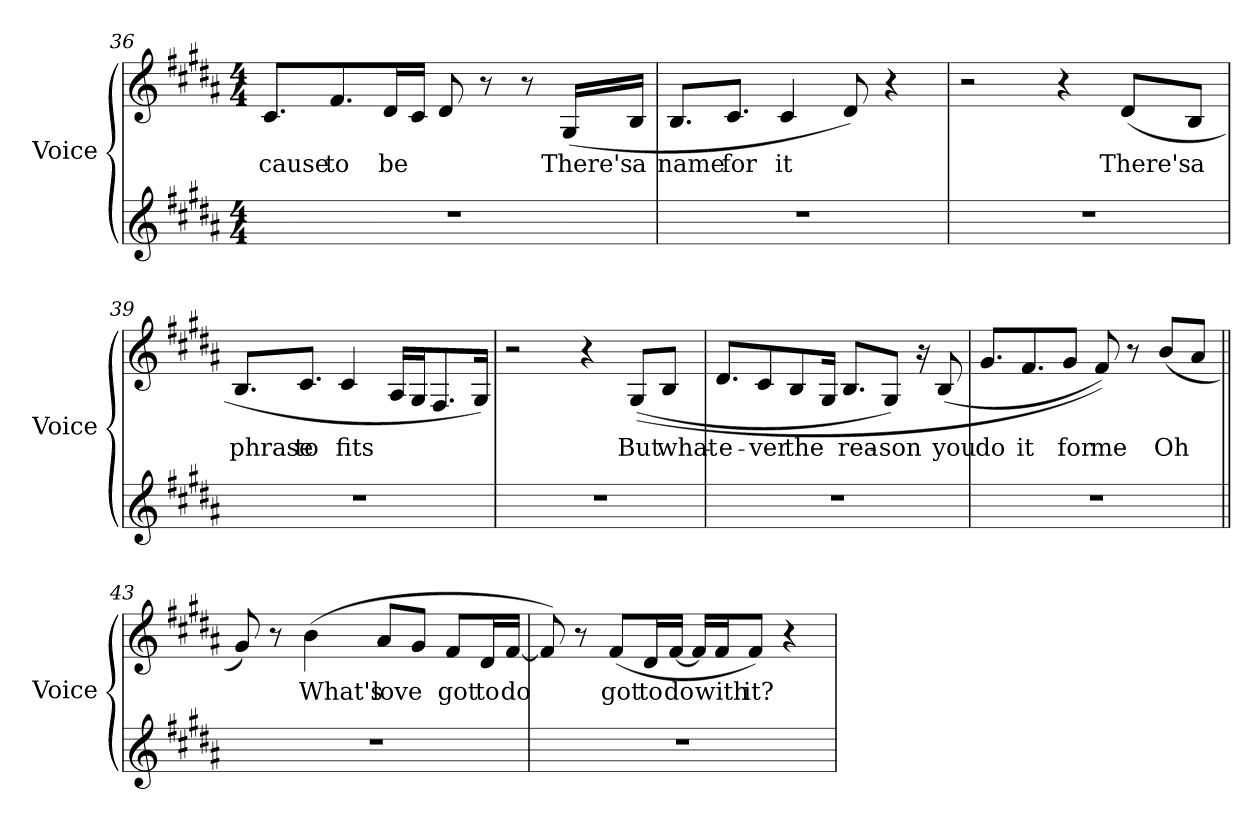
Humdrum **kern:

**kern	**kern	**text
*part2	*part1	*part1
*staff2	*staff1	*staff1
*I"Voice	*I"Voice	*
*I'Voice	*I'Voice	*
!!LO:LB:g=z
*clefG2	*clefG2	*
*k[f#c#g#d#a#]	*k[f#c#g#d#a#]	*
*g#:	*g#:	*
*M4/4	*M4/4	*
=36	=36	=36
!	!	!LO:LY:b:color=#000000
1r	8.c#i/L	cause
!	!	!LO:LY:b:color=#000000
.	8.f#i/	to
!	!	!LO:LY:b:color=#000000
.	16d#i/L	be
.	16c#i/JJ	.
.	8d#i/	.
.	8r	.
.	8r	.
!	!	!LO:LY:b:color=#000000
.	(16G#i/LL	There's
!	!	!LO:LY:b:color=#000000
.	16Bi/JJ	a
=37	=37	=37
!	!	!LO:LY:b:color=#000000
1r	8.Bi/L	name
!	!	!LO:LY:b:color=#000000
.	8.c#i/J	for
!	!	!LO:LY:b:color=#000000
.	4c#i/	it
.	8d#i/)	.
.	4r	.
=38	=38	=38
1r	2r	.
.	4r	.
!	!	!LO:LY:b:color=#000000
.	(8d#i/L	There's
!	!	!LO:LY:b:color=#000000
.	8Bi/J	a
=39	=39	=39
!	!	!LO:LY:b:color=#000000
1r	8.Bi/L	phrase
!	!	!LO:LY:b:color=#000000
.	8.c#i/J	to
!	!	!LO:LY:b:color=#000000
.	4c#i/	fits
.	16A#i/LL	.
.	16G#i/J	.
.	8.F#i/	.
.	16G#i/Jk)	.
=40	=40	=40
1r	2r	.
.	4r	.
!	!	!LO:LY:b:color=#000000
.	((8G#i/L	But
!	!	!LO:LY:b:color=#000000
.	8Bi/J	what-
=41	=41	=41
!	!	!LO:LY:b:color=#000000
1r	8.d#i/L	-e-
!	!	!LO:LY:b:color=#000000
.	8c#i/	-ver
!	!	!LO:LY:b:color=#000000
.	8Bi/	the
.	16G#i/Jk	.
!	!	!LO:LY:b:color=#000000
.	8.Bi/L	rea-
!	!	!LO:LY:b:color=#000000
.	8G#i/J)	-son
.	16r	.
!	!	!LO:LY:b:color=#000000
.	(8Bi/	you
=42	=42	=42
!	!	!LO:LY:b:color=#000000
1r	8.g#i/L	do
!	!	!LO:LY:b:color=#000000
.	8.f#i/	it
!	!	!LO:LY:b:color=#000000
.	8g#i/J	for
!	!	!LO:LY:b:color=#000000
.	8f#i/))	me
.	8r	.
!	!	!LO:LY:b:color=#000000
.	(8bi/L	Oh
.	8a#i/J	.
!!LO:LB:g=z
=43||	=43||	=43||
1r	8g#i/)	.
.	8r	.
!	!	!LO:LY:b:color=#000000
.	(4bi\	What's
!	!	!LO:LY:b:color=#000000
.	8a#i/L	love
.	8g#i/J	.
!	!	!LO:LY:b:color=#000000
.	8f#i/L	got
!	!	!LO:LY:b:color=#000000
.	16d#i/L	to
!	!	!LO:LY:b:color=#000000
.	[16f#i/JJ	do
=44	=44	=44
1r	8f#i/])	.
.	8r	.
!	!	!LO:LY:b:color=#000000
.	(8f#i/L	got
!	!	!LO:LY:b:color=#000000
.	16d#i/L	to
!	!	!LO:LY:b:color=#000000
.	[16f#i/JJ	do
.	16f#i/LL]	.
!	!	!LO:LY:b:color=#000000
.	16f#i/J	with
!	!	!LO:LY:b:color=#000000
.	8f#i/J)	it?
.	4r	.
=	=	=
*-	*-	*-
